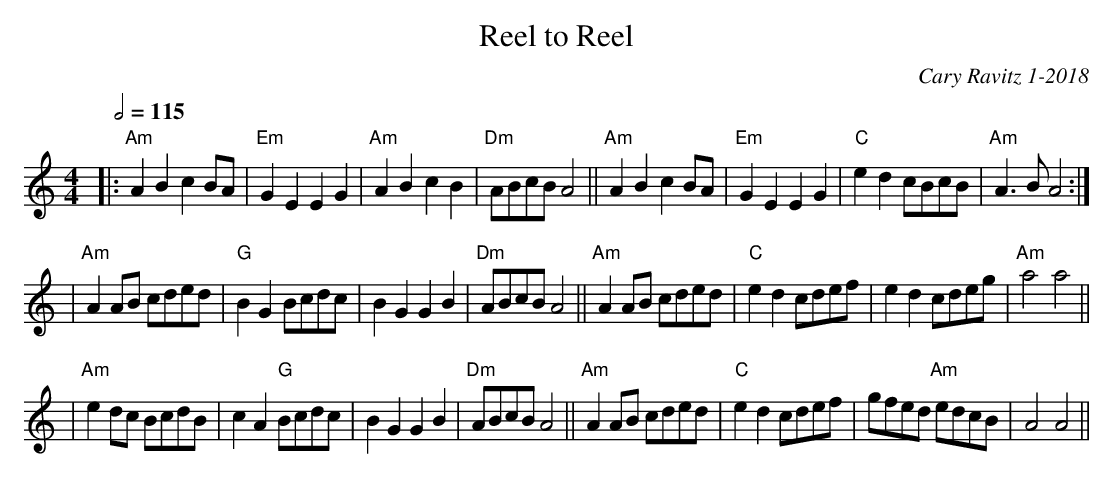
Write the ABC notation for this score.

X:1
T: Reel to Reel
C: Cary Ravitz 1-2018
M: 4/4
L: 1/8
Q: 1/2=115
K: Am
|: "Am"A2 B2 c2 BA | "Em" G2 E2 E2 G2 |"Am"A2 B2 c2 B2  | "Dm"ABcB A4 || "Am"A2 B2 c2 BA | "Em"G2 E2 E2 G2 | "C"e2 d2 cBcB | "Am"A3 B A4 :|
| "Am"A2 AB cded | "G"B2 G2 Bcdc | B2 G2 G2 B2 |"Dm"ABcB A4 || "Am"A2 AB cded | "C"e2 d2 cdef | e2d2 cdeg | "Am"a4 a4 ||
| "Am"e2 dc BcdB | c2 A2 "G"Bcdc | B2 G2 G2 B2 |"Dm"ABcB A4 || "Am"A2 AB cded | "C"e2 d2 cdef | gfed "Am"edcB | A4 A4 ||
